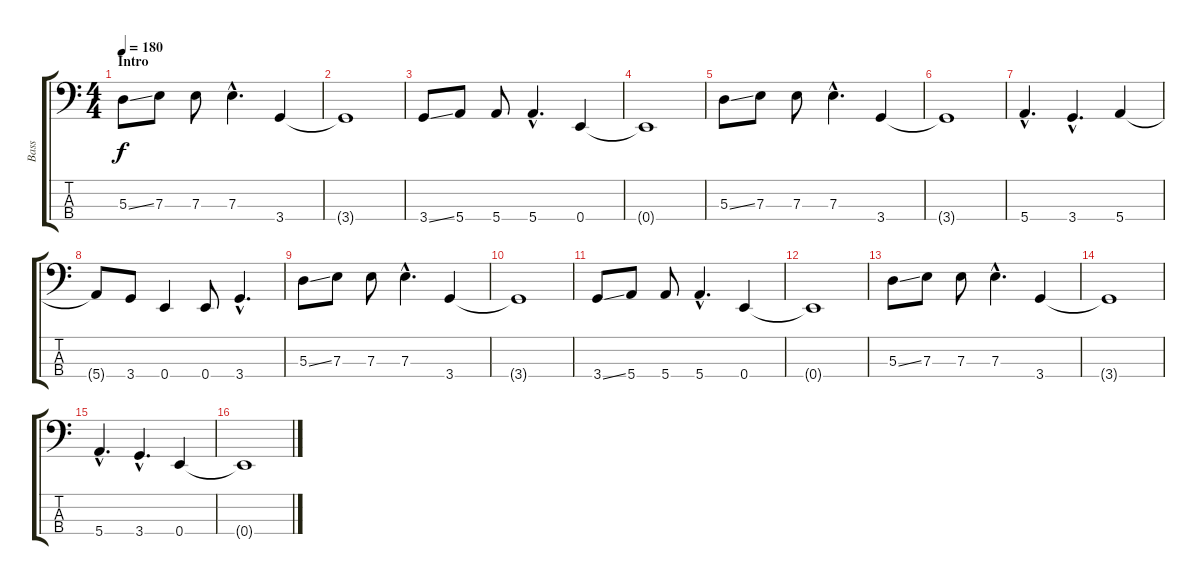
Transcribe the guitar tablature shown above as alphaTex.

\track ("Bass" "Bass") {instrument electricbassfinger}
\staff {score tabs}
\tuning (G2 D2 A1 E1) {hide}
\ts (4 4)
\section ("" "Intro")
\tempo 180
\clef f4
\ks c
5.3{ss}.8{dy f instrument electricbassfinger} 7.3.8 7.3.8 7.3{hac}.4{d} 3.4.4 |
3.4{t}.1 |
3.4{ss}.8 5.4.8 5.4.8 5.4{hac}.4{d} 0.4.4 |
0.4{t}.1 |
5.3{ss}.8 7.3.8 7.3.8 7.3{hac}.4{d} 3.4.4 |
3.4{t}.1 |
5.4{hac}.4{d} 3.4{hac}.4{d} 5.4.4 |
5.4{t}.8 3.4.8 0.4.4 0.4.8 3.4{hac}.4{d} |
5.3{ss}.8 7.3.8 7.3.8 7.3{hac}.4{d} 3.4.4 |
3.4{t}.1 |
3.4{ss}.8 5.4.8 5.4.8 5.4{hac}.4{d} 0.4.4 |
0.4{t}.1 |
5.3{ss}.8 7.3.8 7.3.8 7.3{hac}.4{d} 3.4.4 |
3.4{t}.1 |
5.4{hac}.4{d} 3.4{hac}.4{d} 0.4.4 |
0.4{t}.1
